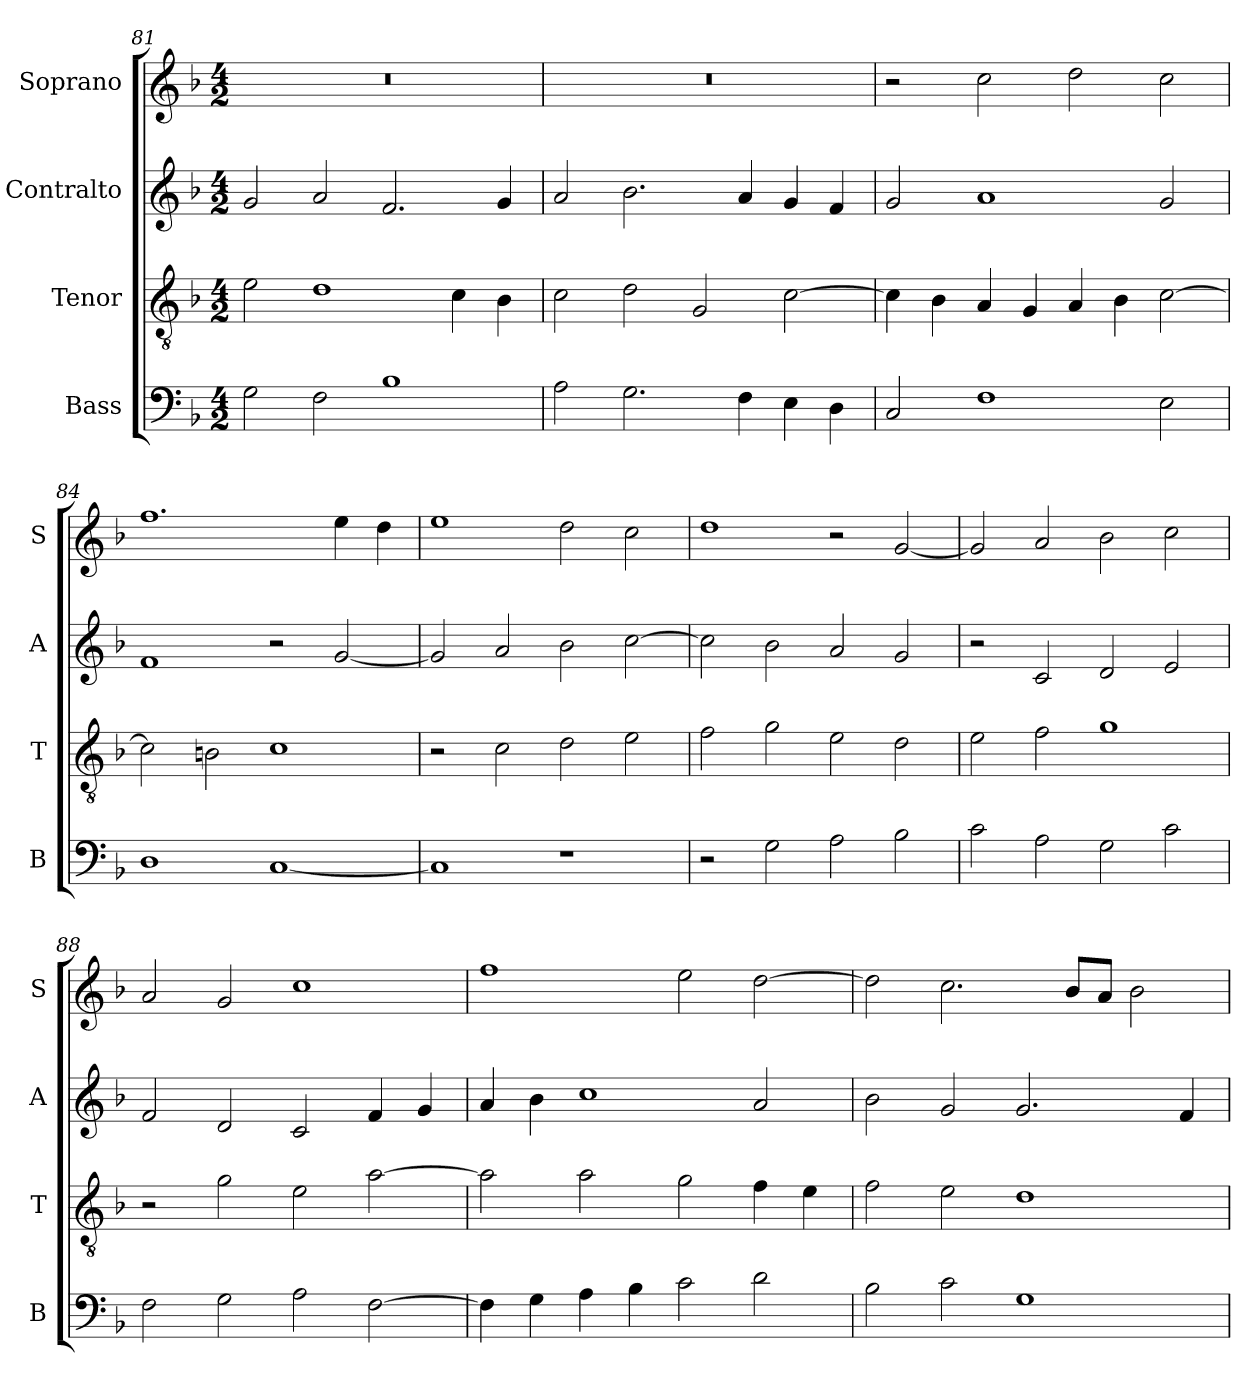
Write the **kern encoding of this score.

**kern	**kern	**kern	**kern
*part4	*part3	*part2	*part1
*staff4	*staff3	*staff2	*staff1
*I"Bass	*I"Tenor	*I"Contralto	*I"Soprano
*I'B	*I'T	*I'A	*I'S
*clefF4	*clefGv2	*clefG2	*clefG2
*k[b-]	*k[b-]	*k[b-]	*k[b-]
*F:ion	*F:ion	*F:ion	*F:ion
*M4/2	*M4/2	*M4/2	*M4/2
=81	=81	=81	=81
2G	2e	2g	0r
2F	1d	2a	.
1B-	.	2.f	.
.	4c	.	.
.	4B-	4g	.
=82	=82	=82	=82
2A	2c	2a	0r
2.G	2d	2.b-	.
.	2G	.	.
4F	.	4a	.
4E	[2c	4g	.
4D	.	4f	.
=83	=83	=83	=83
2C	4c]	2g	2r
.	4B-	.	.
1F	4A	1a	2cc
.	4G	.	.
.	4A	.	2dd
.	4B-	.	.
2E	[2c	2g	2cc
=84	=84	=84	=84
1D	2c]	1f	1.ff
.	2Bn	.	.
[1C	1c	2r	.
.	.	[2g	4ee
.	.	.	4dd
=85	=85	=85	=85
1C]	2r	2g]	1ee
.	2c	2a	.
1r	2d	2b-	2dd
.	2e	[2cc	2cc
=86	=86	=86	=86
2r	2f	2cc]	1dd
2G	2g	2b-	.
2A	2e	2a	2r
2B-	2d	2g	[2g
=87	=87	=87	=87
2c	2e	2r	2g]
2A	2f	2c	2a
2G	1g	2d	2b-
2c	.	2e	2cc
=88	=88	=88	=88
2F	2r	2f	2a
2G	2g	2d	2g
2A	2e	2c	1cc
[2F	[2a	4f	.
.	.	4g	.
=89	=89	=89	=89
4F]	2a]	4a	1ff
4G	.	4b-	.
4A	2a	1cc	.
4B-	.	.	.
2c	2g	.	2ee
2d	4f	2a	[2dd
.	4e	.	.
=90	=90	=90	=90
2B-	2f	2b-	2dd]
2c	2e	2g	2.cc
1G	1d	2.g	.
.	.	.	8b-/L
.	.	.	8a/J
.	.	.	2b-
.	.	4f	.
=	=	=	=
*-	*-	*-	*-
